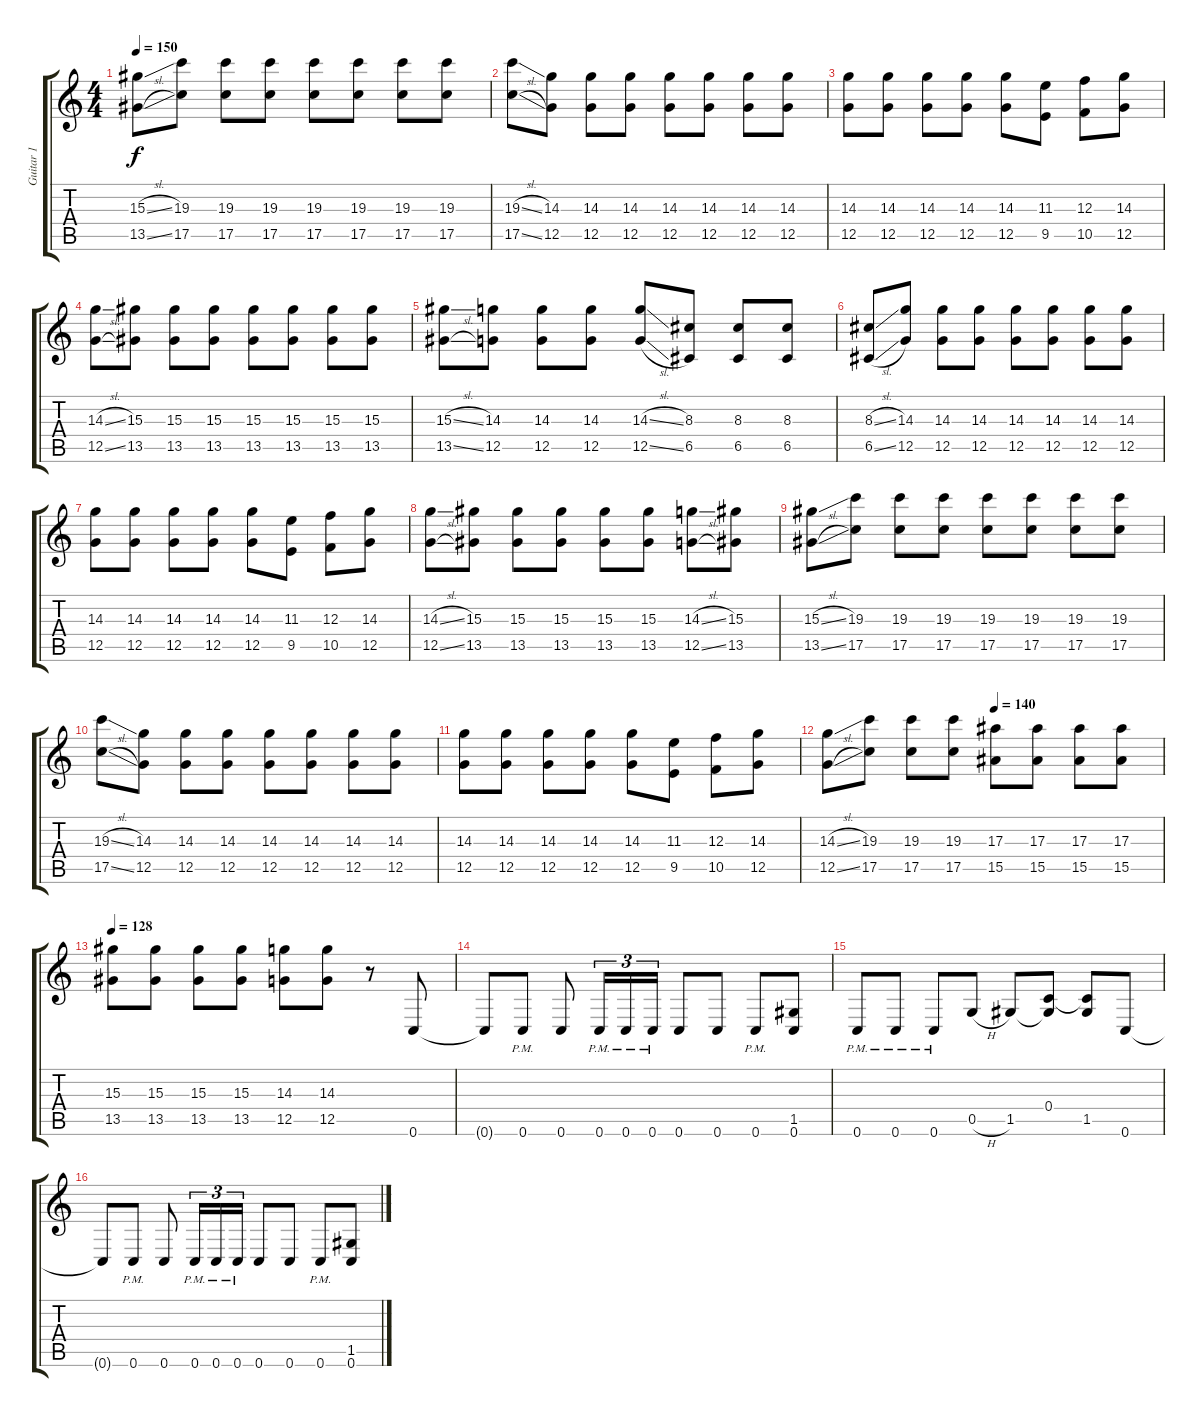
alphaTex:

\track ("Guitar 1" "Guitar 1") {instrument distortionguitar}
\staff {score tabs}
\tuning (D4 A3 F3 C3 G2 C2) {hide}
\ts (4 4)
\tempo 150
\clef g2
\ks c
(15.3{sl} 13.5{sl}).8{dy f} (19.3 17.5).8 (19.3 17.5).8 (19.3 17.5).8 (19.3 17.5).8 (19.3 17.5).8 (19.3 17.5).8 (19.3 17.5).8 |
(19.3{sl} 17.5{sl}).8 (14.3 12.5).8 (14.3 12.5).8 (14.3 12.5).8 (14.3 12.5).8 (14.3 12.5).8 (14.3 12.5).8 (14.3 12.5).8 |
(14.3 12.5).8 (14.3 12.5).8 (14.3 12.5).8 (14.3 12.5).8 (14.3 12.5).8 (11.3 9.5).8 (12.3 10.5).8 (14.3 12.5).8 |
(14.3{sl} 12.5{sl}).8 (15.3 13.5).8 (15.3 13.5).8 (15.3 13.5).8 (15.3 13.5).8 (15.3 13.5).8 (15.3 13.5).8 (15.3 13.5).8 |
(15.3{sl} 13.5{sl}).8 (14.3 12.5).8 (14.3 12.5).8 (14.3 12.5).8 (14.3{sl} 12.5{sl}).8 (8.3 6.5).8 (8.3 6.5).8 (8.3 6.5).8 |
(8.3{sl} 6.5{sl}).8 (14.3 12.5).8 (14.3 12.5).8 (14.3 12.5).8 (14.3 12.5).8 (14.3 12.5).8 (14.3 12.5).8 (14.3 12.5).8 |
(14.3 12.5).8 (14.3 12.5).8 (14.3 12.5).8 (14.3 12.5).8 (14.3 12.5).8 (11.3 9.5).8 (12.3 10.5).8 (14.3 12.5).8 |
(14.3{sl} 12.5{sl}).8 (15.3 13.5).8 (15.3 13.5).8 (15.3 13.5).8 (15.3 13.5).8 (15.3 13.5).8 (14.3{sl} 12.5{sl}).8 (15.3 13.5).8 |
(15.3{sl} 13.5{sl}).8 (19.3 17.5).8 (19.3 17.5).8 (19.3 17.5).8 (19.3 17.5).8 (19.3 17.5).8 (19.3 17.5).8 (19.3 17.5).8 |
(19.3{sl} 17.5{sl}).8 (14.3 12.5).8 (14.3 12.5).8 (14.3 12.5).8 (14.3 12.5).8 (14.3 12.5).8 (14.3 12.5).8 (14.3 12.5).8 |
(14.3 12.5).8 (14.3 12.5).8 (14.3 12.5).8 (14.3 12.5).8 (14.3 12.5).8 (11.3 9.5).8 (12.3 10.5).8 (14.3 12.5).8 |
\tempo (140 0.5)
(14.3{sl} 12.5{sl}).8 (19.3 17.5).8 (19.3 17.5).8 (19.3 17.5).8 (17.3 15.5).8 (17.3 15.5).8 (17.3 15.5).8 (17.3 15.5).8 |
\tempo 128
(15.3 13.5).8 (15.3 13.5).8 (15.3 13.5).8 (15.3 13.5).8 (14.3 12.5).8 (14.3 12.5).8 r.8 0.6.8 |
0.6{t}.8 0.6{pm}.8 0.6.8 0.6{pm}.16{tu (3 2)} 0.6{pm}.16{tu (3 2)} 0.6{pm}.16{tu (3 2)} 0.6.8 0.6.8 0.6{pm}.8 (1.5 0.6).8 |
0.6{pm}.8 0.6{pm}.8 0.6{pm}.8 0.5{h}.8 1.5.8 (0.4 1.5{t}).8 (0.4{t} 1.5).8 0.6.8 |
0.6{t}.8 0.6{pm}.8 0.6.8 0.6{pm}.16{tu (3 2)} 0.6{pm}.16{tu (3 2)} 0.6{pm}.16{tu (3 2)} 0.6.8 0.6.8 0.6{pm}.8 (1.5 0.6).8
